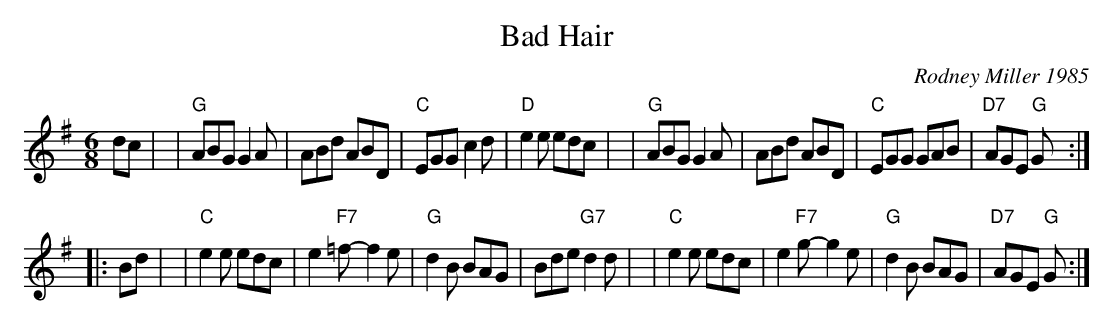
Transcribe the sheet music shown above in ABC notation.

X:1
T: Bad Hair
C: Rodney Miller 1985
M: 6/8
L: 1/8
K: G
dc |\
| "G"ABG G2A | ABd ABD | "C"EGG c2d | "D"e2e edc |\
| "G"ABG G2A | ABd ABD | "C"EGG GAB | "D7"AGE "G"G :|
|: Bd |\
| "C"e2e edc | e2"F7"=f- f2e | "G"d2B BAG | Bde "G7"d2d |\
| "C"e2e edc | e2"F7"g- g2e | "G"d2B BAG | "D7"AGE "G"G :|
